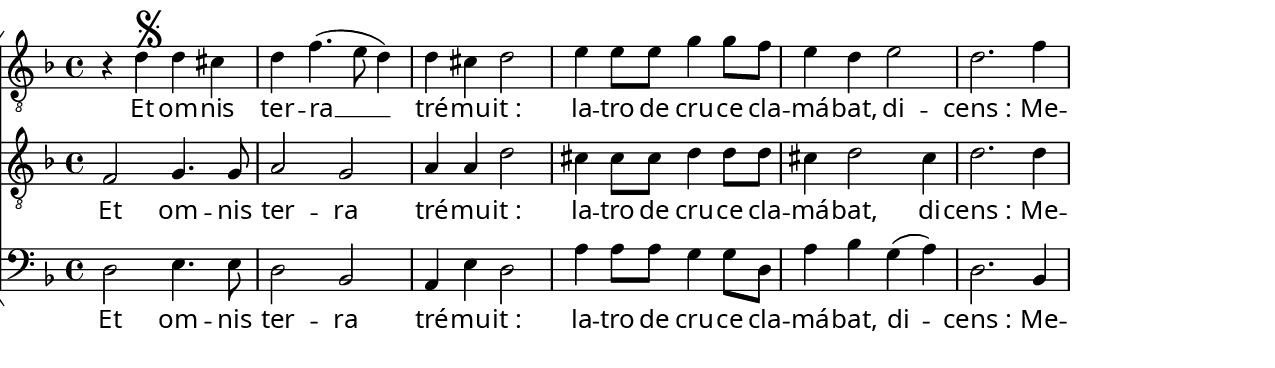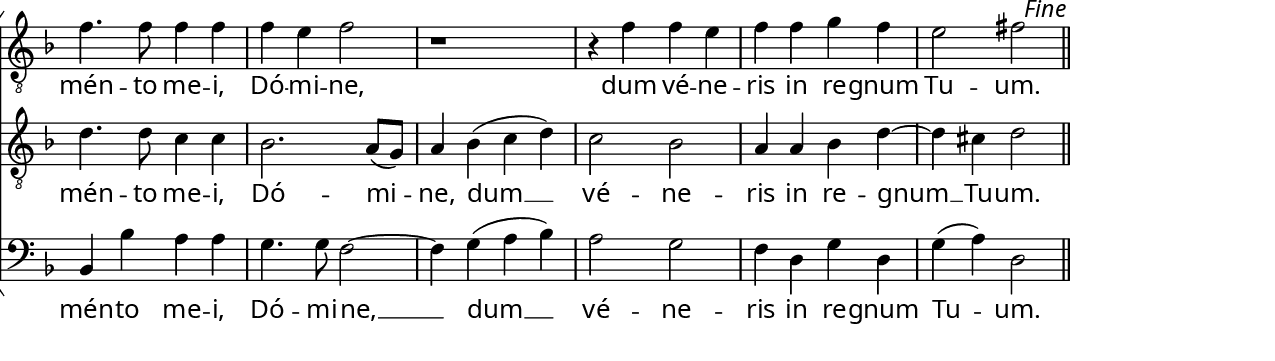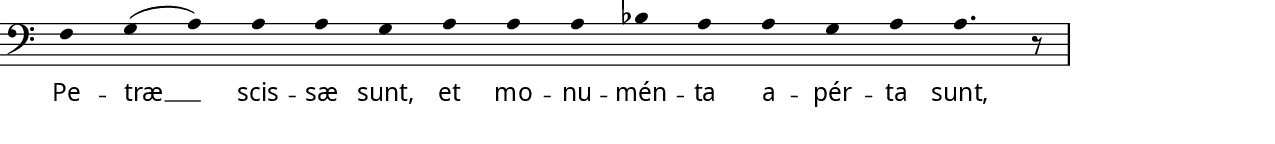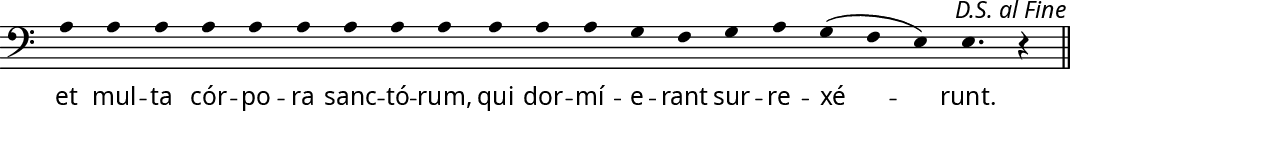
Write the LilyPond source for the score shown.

\header {
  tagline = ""
  composer = "Sean Connolly"
}
\include "english.ly"
\include "lilypond-book-preamble.ly"
\include "header.ly"

global = {
  \key f \major
  \time 4/4
}

chantMusicPre = \relative c {
  \clef "treble_8"
  \cadenzaOn
  d4 f g( a) a g f( e) e( e)
  \cadenzaOff
  \bar "|"
}

chantWordsPre = \lyricmode {
  \set fontSize = #0.5
  Ve -- lum tem -- pli scis -- sum est,
}

sopMusic = \relative c' {
  \clef "treble_8"
  \once \override Score.RehearsalMark #'extra-offset = #'( 8 . -1 )
  \mark \markup { \musicglyph #"scripts.segno" }
  r4 d d cs | d f4.( e8 d4) | d cs d2 | e4 e8 e g4 g8 f | e4 d e2 | d2. f4 |
  f4. f8 f4 f | f e f2 | r1 | r4 f f e f f g f | e2 fs \bar "||"
  %\mark \markup { \musicglyph #"scripts.segno" }
    \override Score.RehearsalMark #'break-visibility = #begin-of-line-invisible
    \override Score.RehearsalMark #'self-alignment-X = #RIGHT
    \override Score . RehearsalMark #'font-shape = #'italic
    \override Score.RehearsalMark #'font-size = #0.5
    \mark "Fine"
}
sopWords = \lyricmode {
  \set fontSize = #0.5
  %\set vocalName = "2. "
  %\set shortVocalName = "2. "
  Et om -- nis | ter -- ra __ | tré -- mu -- it_: | la -- tro de cru -- ce cla -- má -- bat, di -- cens_: Me -- mén -- to me -- i, | Dó -- mi -- ne, dum vé -- ne -- ris in re -- gnum | Tu -- um.
}

altoMusic = \relative c {
  \clef "treble_8"
  f2 g4. g8 | a2 g | a4 a d2 | cs4 cs8 cs d4 d8 d | cs4 d2 cs4 | d2. d4 |
  d4. d8 c4 c | bf2. a8( g) | a4 bf( c d) | c2 bf | a4 a bf d ~ | d cs d2 \bar "||"
}

altoWords = \lyricmode {
  \set fontSize = #0.5
  Et om -- nis | ter -- ra | tré -- mu -- it_: | la -- tro de cru -- ce cla -- má -- bat, di -- cens_: Me -- mén -- to me -- i, | Dó -- mi -- ne, dum __ | vé -- ne -- ris in re -- gnum __ Tu -- um.
}

bassMusic = \relative c {
  \clef bass
  d2 e4. e8 | d2 bf | a4 e' d2 | a'4 a8 a g4 g8 d | a'4 bf g( a) | d,2. bf4 |
  bf4 bf' a a | g4. g8 f2 ~ | f4 g( a bf) | a2 g2 | f4 d g d | g( a) d,2 \bar "||"
}

bassWords = \lyricmode {
  \set fontSize = #0.5
  Et om -- nis | ter -- ra | tré -- mu -- it_: | la -- tro de cru -- ce cla -- má -- bat, di -- cens_: Me -- mén -- to me -- i, | Dó -- mi -- ne, __ dum __ | vé -- ne -- ris in re -- gnum | Tu -- um.

}

chantMusic = \relative c' {
  \clef "bass"
  \cadenzaOn
  f,4 g( a) a a g a a a bf a a g a a4. r8 \bar "|"
  a4 a a a a a a a a a a a g f g a g( f e) e4. r4
  \cadenzaOff \bar "||"
  \override Score.RehearsalMark #'break-visibility = #begin-of-line-invisible
    \override Score.RehearsalMark #'self-alignment-X = #RIGHT
    \override Score . RehearsalMark #'font-shape = #'italic
    \override Score.RehearsalMark #'font-size = #0.5
    \mark "D.S. al Fine"
}


chantWords = \lyricmode {
  Pe -- træ __ scis -- sæ sunt, et mo -- nu -- mén -- ta a -- pér -- ta sunt,
  et mul -- ta cór -- po -- ra sanc -- tó -- rum, qui dor -- mí -- e -- rant sur -- re -- xé -- runt.
}

%altoWords = \lyricmode {
%  \override StanzaNumber #'font-name = #"Garamond Premier Pro"
%  \override LyricText #'font-name = #"Garamond Premier Pro"
%}

\score {
  \new Staff <<
    \new Voice = "chantPre" \chantMusicPre
    \new Lyrics = "chantPre" \lyricsto chantPre \chantWordsPre
  >>
  \layout {
    \context {
      \Staff
      \remove "Time_signature_engraver"
      \override Stem #'transparent = ##t
      \override Flag #'transparent = ##t
    }
    \context {
      \Voice
      \override Stem #'length = #0
    }
  }
}

\score {
  \new ChoirStaff <<
%    \new Lyrics = "sopranos"
    \new Staff = "women" <<
      \new Voice = "sopranos"{
%        \voiceOne
        << \global \sopMusic >>
      }
%      \new Voice = "altos" {
%        \voiceTwo
%        << \global \altoMusic >>
%      }
    >>
    \new Lyrics = "sopranos"

    \new Staff = "women2" <<
      \new Voice = "altos" {
%        \voiceTwo
        << \global \altoMusic >>
      }
    >>
    \new Lyrics = "altos"
    
    \new Staff = "men" <<
      %\new Lyrics = "bass"
      \new Voice = "bass" {
%        \voiceOne
        << \global \bassMusic >>
      }
    >>
    \context Lyrics = "sopranos" \lyricsto "sopranos" \sopWords
    \context Lyrics = "altos" \lyricsto "altos" \altoWords
    \context Lyrics = "bass" \lyricsto "bass" \bassWords
  >>
  \layout {
    \context {
      \Staff
    }
  }
}

\score {
  \new Staff <<
    \new Voice = "chant" \chantMusic
    \new Lyrics = "chant" \lyricsto chant \chantWords
  >>
  \layout {
    \context {
      \Staff
      \remove "Time_signature_engraver"
      \override Stem #'transparent = ##t
      \override Flag #'transparent = ##t
    }
    \context {
      \Voice
      \override Stem #'length = #0
    }
  }
}
